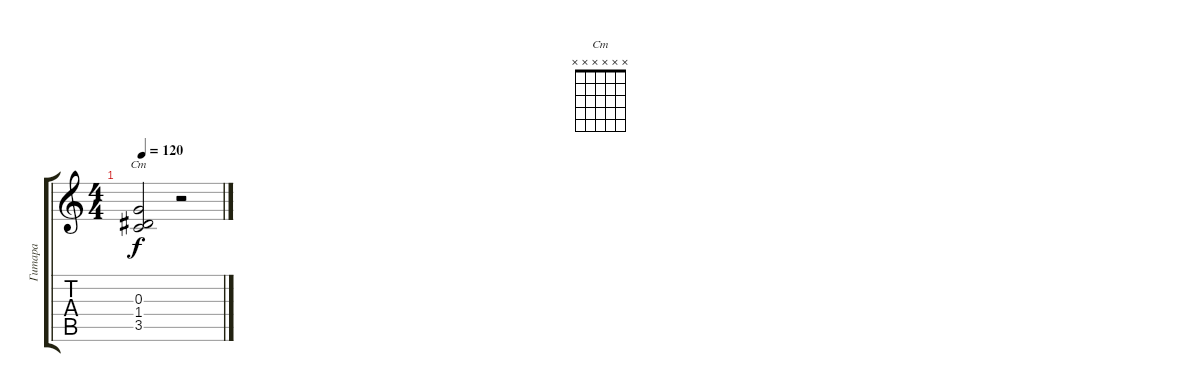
\track ("Гитара" "Гитара") {instrument acousticguitarnylon}
\staff {score tabs}
\tuning (E4 B3 G3 D3 A2 E2) {hide}
\chord ("Cm" x x x x x x)
\ts (4 4)
\tempo 120
\clef g2
\ks c
(0.3 1.4 3.5).2{ch "Cm" dy f} r.2
